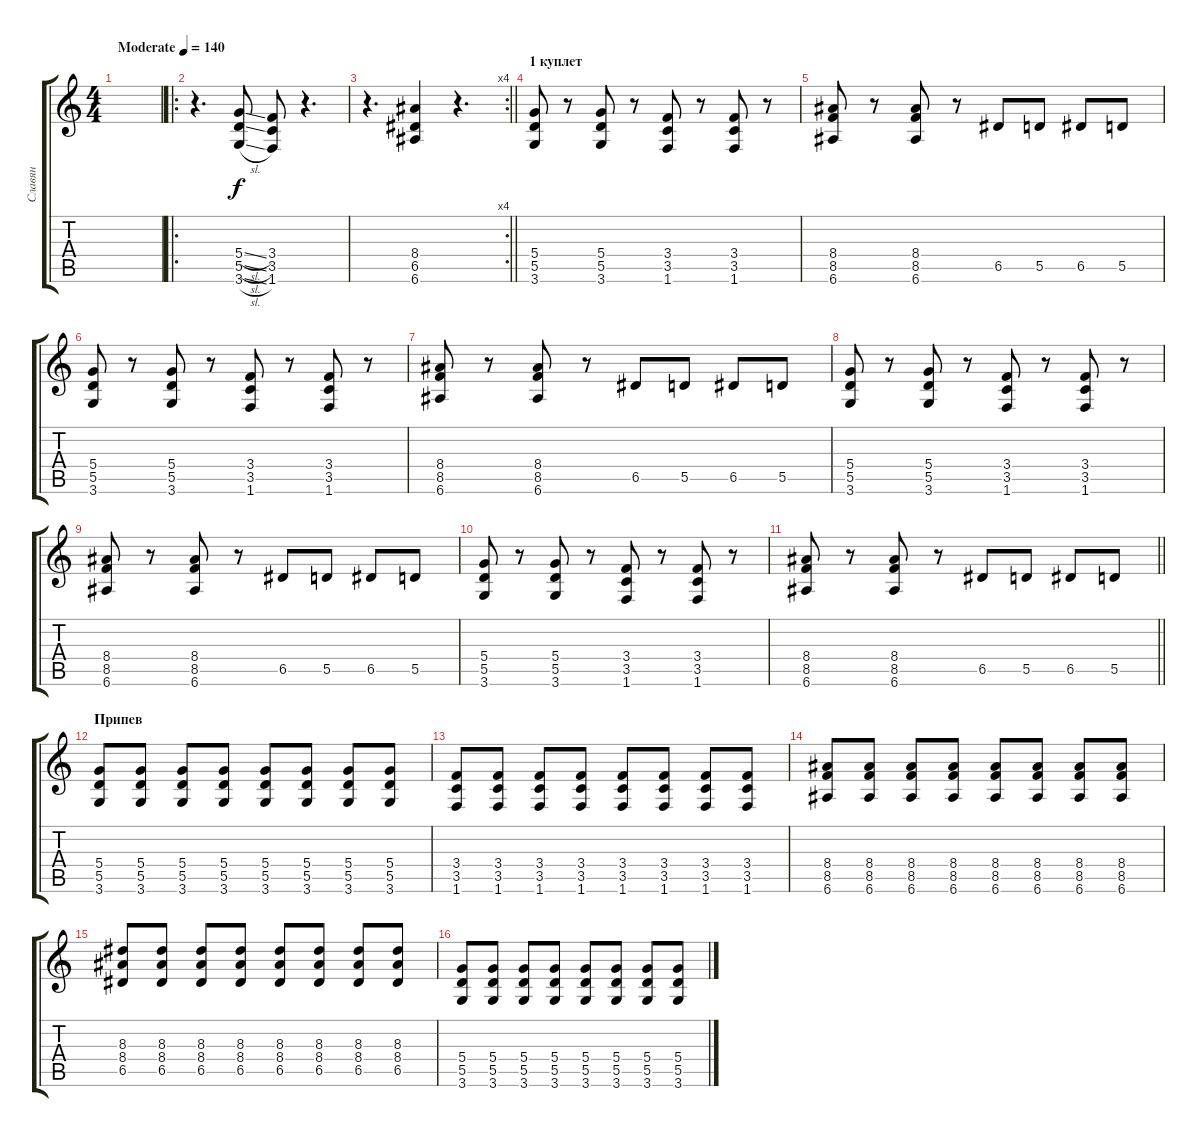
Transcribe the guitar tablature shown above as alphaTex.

\track ("Славян" "Славян") {instrument distortionguitar}
\staff {score tabs}
\tuning (E4 B3 G3 D3 A2 E2) {hide}
\ts (4 4)
\tempo (140 "Moderate")
\clef g2
\ks c
|
\ro
r.4{d} (5.4{sl} 5.5{sl} 3.6{sl}).8 (3.4 3.5 1.6).8 r.4{d} |
\rc 4
\barLineRight lightlight
r.4{d} (8.4 6.5 6.6).4 r.4{d} |
\section ("" "1 куплет")
(5.4 5.5 3.6).8{volume 13 instrument distortionguitar} r.8 (5.4 5.5 3.6).8 r.8 (3.4 3.5 1.6).8 r.8 (3.4 3.5 1.6).8 r.8 |
(8.4 8.5 6.6).8 r.8 (8.4 8.5 6.6).8 r.8 6.5.8 5.5.8 6.5.8 5.5.8 |
(5.4 5.5 3.6).8 r.8 (5.4 5.5 3.6).8 r.8 (3.4 3.5 1.6).8 r.8 (3.4 3.5 1.6).8 r.8 |
(8.4 8.5 6.6).8 r.8 (8.4 8.5 6.6).8 r.8 6.5.8 5.5.8 6.5.8 5.5.8 |
(5.4 5.5 3.6).8 r.8 (5.4 5.5 3.6).8 r.8 (3.4 3.5 1.6).8 r.8 (3.4 3.5 1.6).8 r.8 |
(8.4 8.5 6.6).8 r.8 (8.4 8.5 6.6).8 r.8 6.5.8 5.5.8 6.5.8 5.5.8 |
(5.4 5.5 3.6).8 r.8 (5.4 5.5 3.6).8 r.8 (3.4 3.5 1.6).8 r.8 (3.4 3.5 1.6).8 r.8 |
\barLineRight lightlight
(8.4 8.5 6.6).8 r.8 (8.4 8.5 6.6).8 r.8 6.5.8 5.5.8 6.5.8 5.5.8 |
\section ("" "Припев")
(5.4 5.5 3.6).8 (5.4 5.5 3.6).8 (5.4 5.5 3.6).8 (5.4 5.5 3.6).8 (5.4 5.5 3.6).8 (5.4 5.5 3.6).8 (5.4 5.5 3.6).8 (5.4 5.5 3.6).8 |
(3.4 3.5 1.6).8 (3.4 3.5 1.6).8 (3.4 3.5 1.6).8 (3.4 3.5 1.6).8 (3.4 3.5 1.6).8 (3.4 3.5 1.6).8 (3.4 3.5 1.6).8 (3.4 3.5 1.6).8 |
(8.4 8.5 6.6).8 (8.4 8.5 6.6).8 (8.4 8.5 6.6).8 (8.4 8.5 6.6).8 (8.4 8.5 6.6).8 (8.4 8.5 6.6).8 (8.4 8.5 6.6).8 (8.4 8.5 6.6).8 |
(8.3 8.4 6.5).8 (8.3 8.4 6.5).8 (8.3 8.4 6.5).8 (8.3 8.4 6.5).8 (8.3 8.4 6.5).8 (8.3 8.4 6.5).8 (8.3 8.4 6.5).8 (8.3 8.4 6.5).8 |
(5.4 5.5 3.6).8 (5.4 5.5 3.6).8 (5.4 5.5 3.6).8 (5.4 5.5 3.6).8 (5.4 5.5 3.6).8 (5.4 5.5 3.6).8 (5.4 5.5 3.6).8 (5.4 5.5 3.6).8
